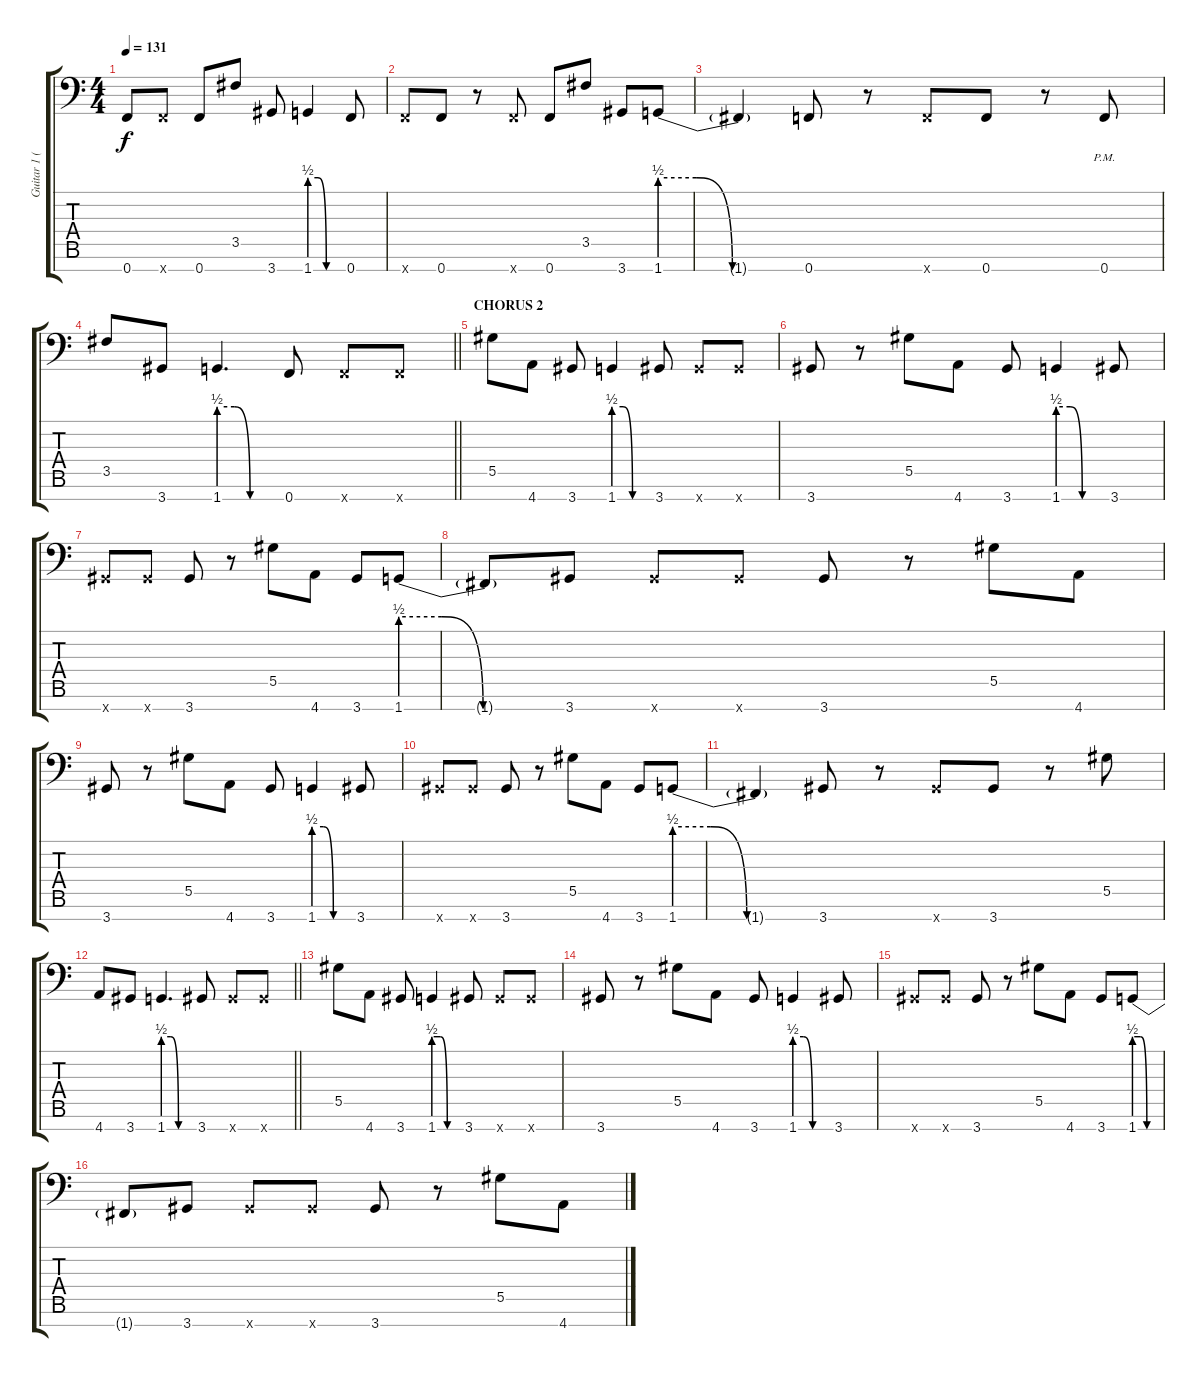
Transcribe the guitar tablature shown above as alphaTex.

\track ("Guitar 1 (Fredrik Thordendal)" "Guitar 1 (") {instrument overdrivenguitar}
\staff {score tabs}
\tuning (Bb3 F3 Db3 Ab2 Eb2 Bb1 F1) {hide}
\ts (4 4)
\tempo 131
\clef f4
\ks c
0.7.8{dy f} 0.7{x}.8 0.7.8 3.5.8 3.7.8 1.7{be (custom 0 2 15 2 30 0 60 0)}.4 0.7.8 |
0.7{x}.8 0.7.8 r.8 0.7{x}.8 0.7.8 3.5.8 3.7.8 1.7{be (custom 0 2 15 2 30 0 60 0)}.8 |
1.7{t}.4 0.7.8 r.8 0.7{x}.8 0.7.8 r.8 0.7{pm}.8 |
\barLineRight lightlight
3.5.8 3.7.8 1.7{be (custom 0 2 15 2 30 0 60 0)}.4{d} 0.7.8 0.7{x}.8 0.7{x}.8 |
\section ("" "CHORUS 2")
5.5.8 4.7.8 3.7.8 1.7{be (custom 0 2 15 2 30 0 60 0)}.4 3.7.8 3.7{x}.8 3.7{x}.8 |
3.7.8 r.8 5.5.8 4.7.8 3.7.8 1.7{be (custom 0 2 15 2 30 0 60 0)}.4 3.7.8 |
3.7{x}.8 3.7{x}.8 3.7.8 r.8 5.5.8 4.7.8 3.7.8 1.7{be (custom 0 2 15 2 30 0 60 0)}.8 |
1.7{t}.8 3.7.8 3.7{x}.8 3.7{x}.8 3.7.8 r.8 5.5.8 4.7.8 |
3.7.8 r.8 5.5.8 4.7.8 3.7.8 1.7{be (custom 0 2 15 2 30 0 60 0)}.4 3.7.8 |
3.7{x}.8 3.7{x}.8 3.7.8 r.8 5.5.8 4.7.8 3.7.8 1.7{be (custom 0 2 15 2 30 0 60 0)}.8 |
1.7{t}.4 3.7.8 r.8 3.7{x}.8 3.7.8 r.8 5.5.8 |
\barLineRight lightlight
4.7.8 3.7.8 1.7{be (custom 0 2 15 2 30 0 60 0)}.4{d} 3.7.8 3.7{x}.8 3.7{x}.8 |
5.5.8 4.7.8 3.7.8 1.7{be (custom 0 2 15 2 30 0 60 0)}.4 3.7.8 3.7{x}.8 3.7{x}.8 |
3.7.8 r.8 5.5.8 4.7.8 3.7.8 1.7{be (custom 0 2 15 2 30 0 60 0)}.4 3.7.8 |
3.7{x}.8 3.7{x}.8 3.7.8 r.8 5.5.8 4.7.8 3.7.8 1.7{be (custom 0 2 15 2 30 0 60 0)}.8 |
1.7{t}.8 3.7.8 3.7{x}.8 3.7{x}.8 3.7.8 r.8 5.5.8 4.7.8
